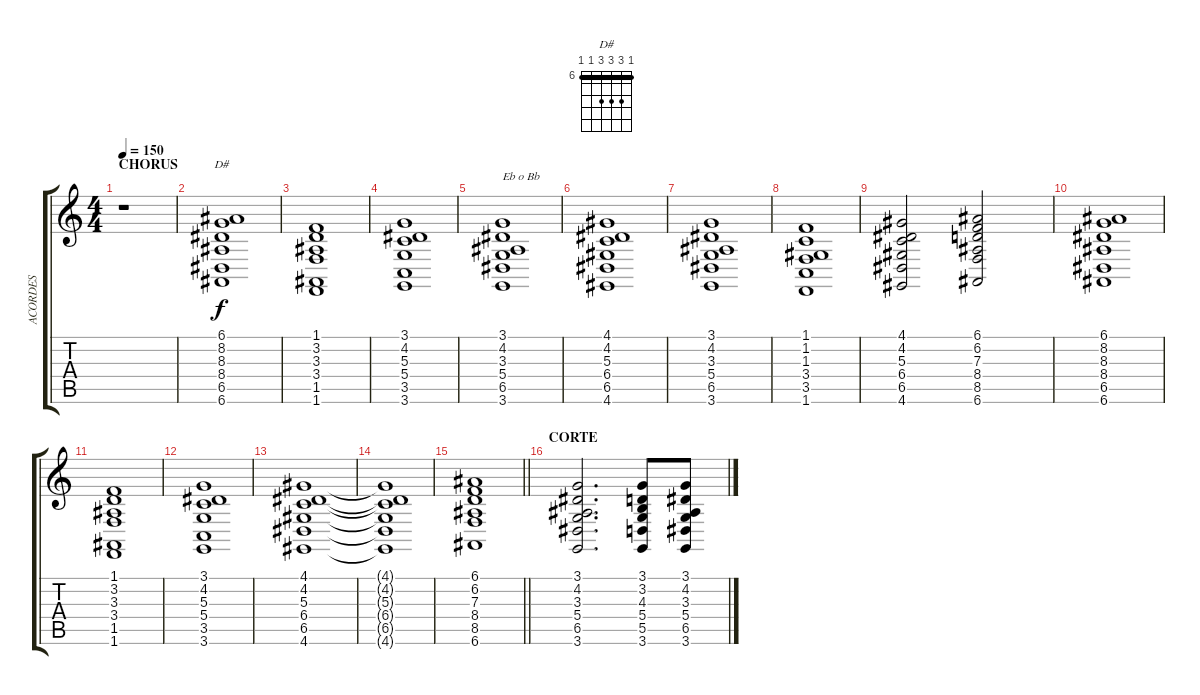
\track ("ACORDES" "ACORDES") {instrument stringensemble1}
\staff {score tabs}
\tuning (E4 B3 G3 D3 A2 E2) {hide}
\chord ("D#" 6 8 8 8 6 6) {firstfret 6 barre 6}
\ts (4 4)
\section ("" "CHORUS")
\tempo 150
\clef g2
\ks c
r.1{dy f} |
(6.1 8.2 8.3 8.4 6.5 6.6).1{ch "D#"} |
(1.1 3.2 3.3 3.4 1.5 1.6).1 |
(3.1 4.2 5.3 5.4 3.5 3.6).1 |
(3.1 4.2 3.3 5.4 6.5 3.6).1{txt "Eb o Bb"} |
(4.1 4.2 5.3 6.4 6.5 4.6).1 |
(3.1 4.2 3.3 5.4 6.5 3.6).1 |
(1.1 1.2 1.3 3.4 3.5 1.6).1 |
(4.1 4.2 5.3 6.4 6.5 4.6).2 (6.1 6.2 7.3 8.4 8.5 6.6).2 |
(6.1 8.2 8.3 8.4 6.5 6.6).1 |
(1.1 3.2 3.3 3.4 1.5 1.6).1 |
(3.1 4.2 5.3 5.4 3.5 3.6).1 |
(4.1 4.2 5.3 6.4 6.5 4.6).1 |
(4.1{t} 4.2{t} 5.3{t} 6.4{t} 6.5{t} 4.6{t}).1 |
\barLineRight lightlight
(6.1 6.2 7.3 8.4 8.5 6.6).1 |
\section ("" "CORTE")
(3.1 4.2 3.3 5.4 6.5 3.6).2{d} (3.1 3.2 4.3 5.4 5.5 3.6).8 (3.1 4.2 3.3 5.4 6.5 3.6).8
